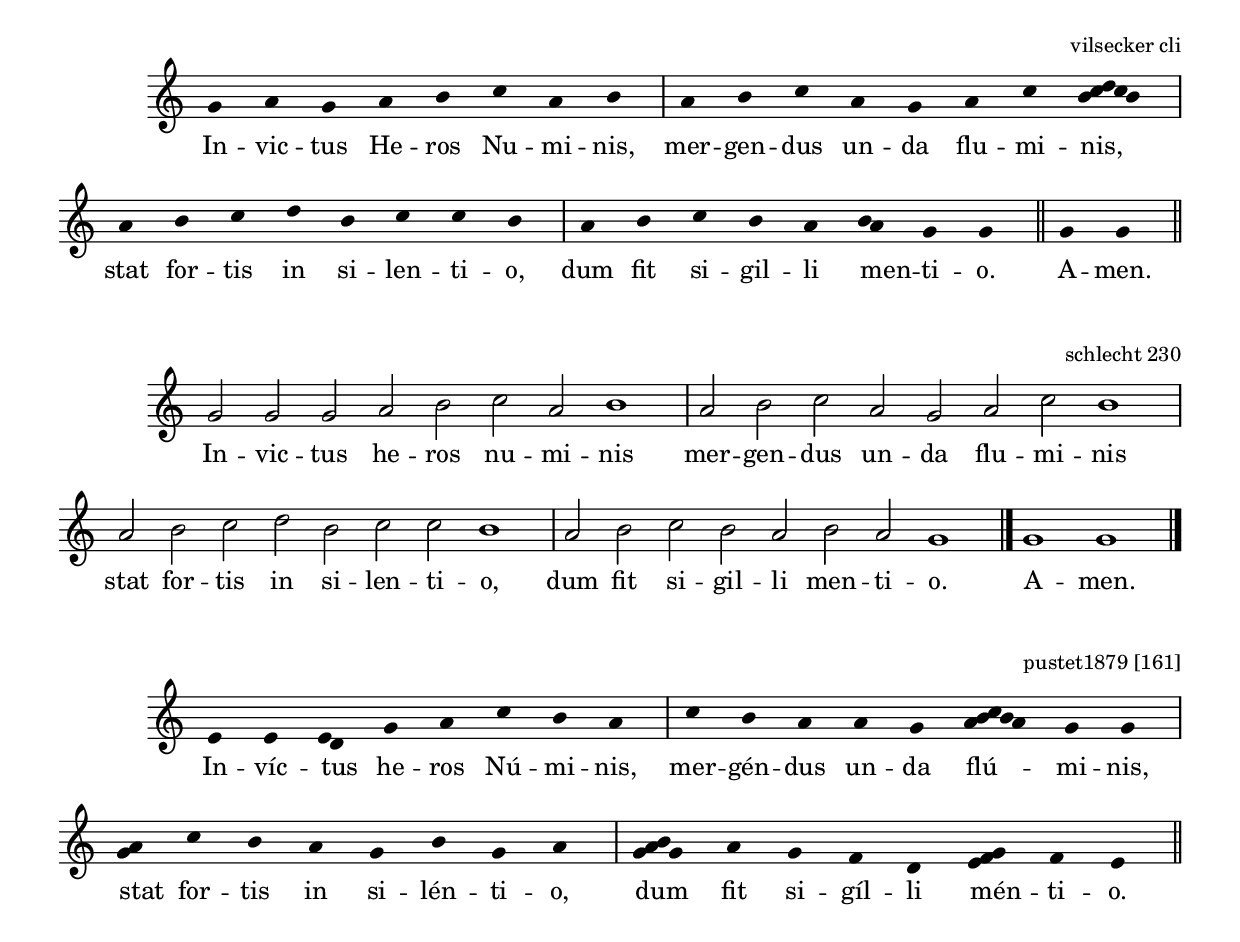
\version "2.19.32"

\include "../lib/synopsis.ily"

\score {
  \transpose c c' {
    \plainchant
    g4 a g a b c' a b \bar "|"
    a b c' a g a c' \melisma { b c' d' c' b } \bar "|"
    a b c' d' b c' c' b \bar "|"
    a b c' b a \melisma { b a } g g \bar "||"
    g g \bar "||"
  }
  \addlyrics {
    In -- vic -- tus He -- ros Nu -- mi -- nis,
    mer -- gen -- dus un -- da flu -- mi -- nis,
    stat for -- tis in si -- len -- ti -- o,
    dum fit si -- gil -- li men -- ti -- o.
    A -- men.
  }
  \header {
    quid = "hymnus"
    fontes = "vilsecker cli"
  }
}

\score {
  \relative c'' {
    % \clef "soprano"
    \cadenzaOn
    g2 g g a b c a b1 \bar "|"
    a2 b c a g a c b1 \bar "|"
    a2 b c d b c c b1 \bar "|"
    a2 b c b a b a g1 \bar "|."
    g g \bar "|."
  }
  \addlyrics {
    In -- vic -- tus he -- ros nu -- mi -- nis
    mer -- gen -- dus un -- da flu -- mi -- nis
    stat for -- tis in si -- len -- ti -- o,
    dum fit si -- gil -- li men -- ti -- o.
    A -- men.
  }
  \header {
    quid = "hymnus"
    fontes = "schlecht 230"
  }
}

\score {
  \transpose c c' {
    \plainchant
    e4 e \melisma { e d } g a c' b a \bar "|"
    c' b a a g \melisma { a b c' b a } g g \bar "|"
    \melisma { g a } c' b a g b g a \bar "|"
    \melisma { g a b g } a g f d \melisma { e f g } f e \bar "||"
  }
  \addlyrics {
    In -- víc -- tus he -- ros Nú -- mi -- nis,
    mer -- gén -- dus un -- da flú -- mi -- nis,
    stat for -- tis in si -- lén -- ti -- o,
    dum fit si -- gíl -- li mén -- ti -- o.
  }
  \header {
    quid = "hymnus"
    fontes = "pustet1879 [161]"
  }
}

%{
\score {
  \transpose c c' {
    \plainchant

  }
  \addlyrics {

  }
  \header {
    fontes = ""
  }
}
%}